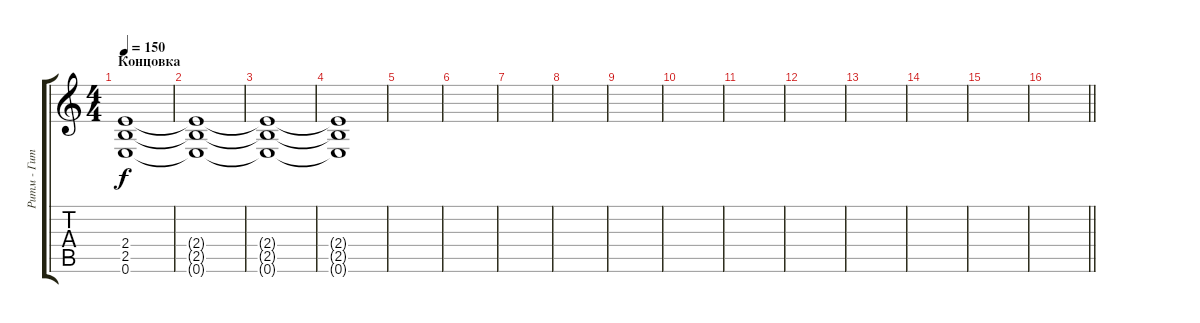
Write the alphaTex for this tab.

\track ("Ритм - Гитара (Ренегад)" "Ритм - Гит") {instrument distortionguitar}
\staff {score tabs}
\tuning (E4 B3 G3 D3 A2 E2) {hide}
\ts (4 4)
\section ("" "Концовка")
\tempo 150
\clef g2
\ks c
(2.4 2.5 0.6).1{dy f volume 0} |
(2.4{t} 2.5{t} 0.6{t}).1 |
(2.4{t} 2.5{t} 0.6{t}).1 |
(2.4{t} 2.5{t} 0.6{t}).1 |
|
|
|
|
|
|
|
|
|
|
|
\barLineRight lightlight
